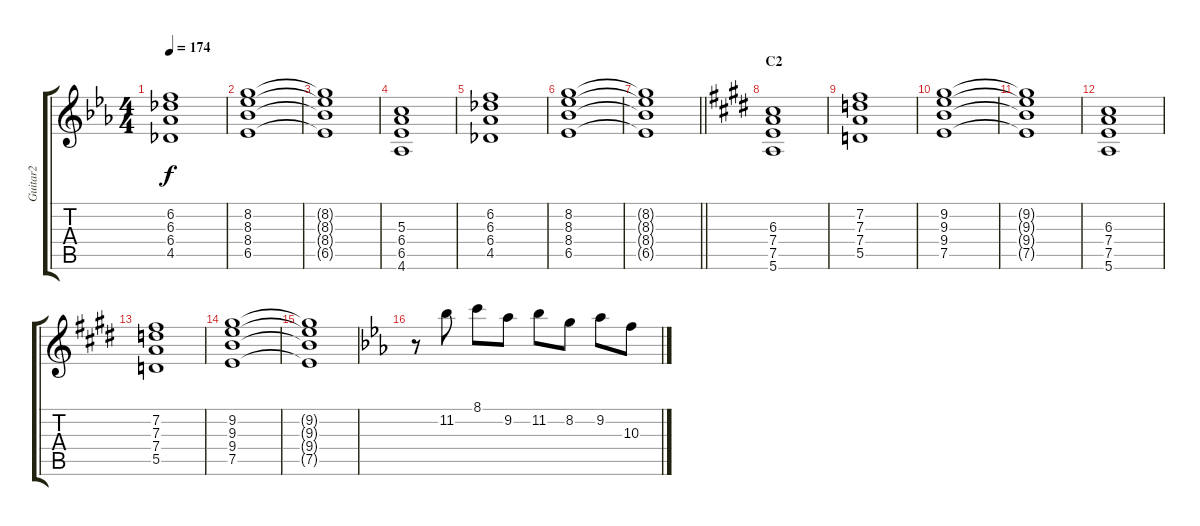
\track ("Guitar2" "Guitar2") {instrument distortionguitar}
\staff {score tabs}
\tuning (E4 B3 G3 D3 A2 E2) {hide}
\ts (4 4)
\tempo 174
\clef g2
\ks eb
(6.2 6.3 6.4 4.5).1{dy f} |
(8.2 8.3 8.4 6.5).1 |
(8.2{t} 8.3{t} 8.4{t} 6.5{t}).1 |
(5.3 6.4 6.5 4.6).1 |
(6.2 6.3 6.4 4.5).1 |
(8.2 8.3 8.4 6.5).1 |
\barLineRight lightlight
(8.2{t} 8.3{t} 8.4{t} 6.5{t}).1 |
\section ("" "C2")
\ks e
(6.3 7.4 7.5 5.6).1 |
(7.2 7.3 7.4 5.5).1 |
(9.2 9.3 9.4 7.5).1 |
(9.2{t} 9.3{t} 9.4{t} 7.5{t}).1 |
(6.3 7.4 7.5 5.6).1 |
(7.2 7.3 7.4 5.5).1 |
(9.2 9.3 9.4 7.5).1 |
(9.2{t} 9.3{t} 9.4{t} 7.5{t}).1 |
\ks eb
r.8 11.2.8 8.1.8 9.2.8 11.2.8 8.2.8 9.2.8 10.3.8
